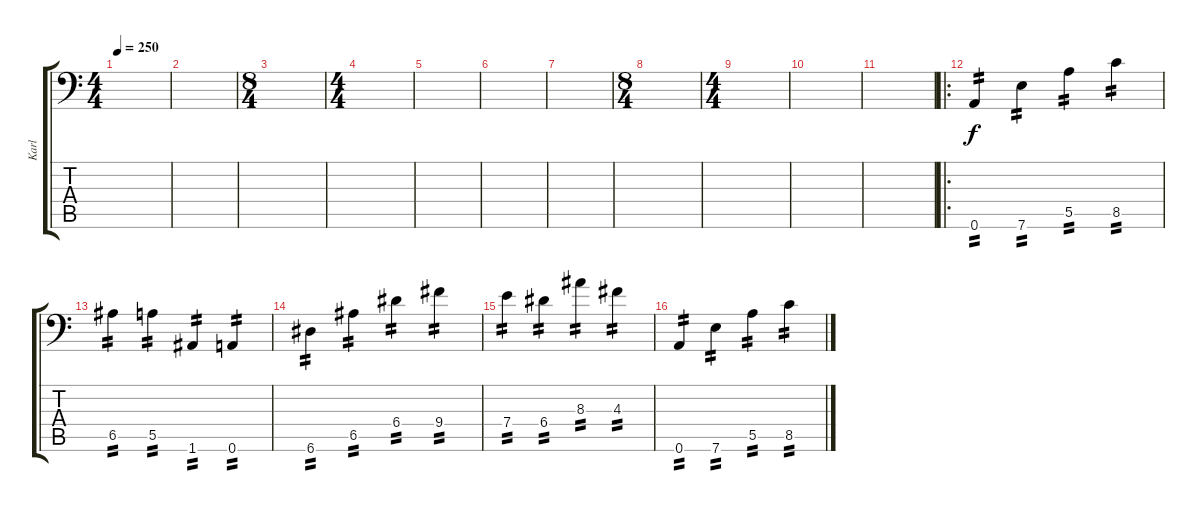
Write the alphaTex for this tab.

\track ("Karl" "Karl") {instrument distortionguitar}
\staff {score tabs}
\tuning (B3 Gb3 D3 A2 E2 A1) {hide}
\ts (4 4)
\tempo 250
\clef f4
\ks c
|
|
\ts (8 4)
|
\ts (4 4)
|
|
|
|
\ts (8 4)
|
\ts (4 4)
|
|
|
\ro
0.6.4{tp 2} 7.6.4{tp 2} 5.5.4{tp 2} 8.5.4{tp 2} |
6.5.4{tp 2} 5.5.4{tp 2} 1.6.4{tp 2} 0.6.4{tp 2} |
6.6.4{tp 2} 6.5.4{tp 2} 6.4.4{tp 2} 9.4.4{tp 2} |
7.4.4{tp 2} 6.4.4{tp 2} 8.3.4{tp 2} 4.3.4{tp 2} |
0.6.4{tp 2} 7.6.4{tp 2} 5.5.4{tp 2} 8.5.4{tp 2}
